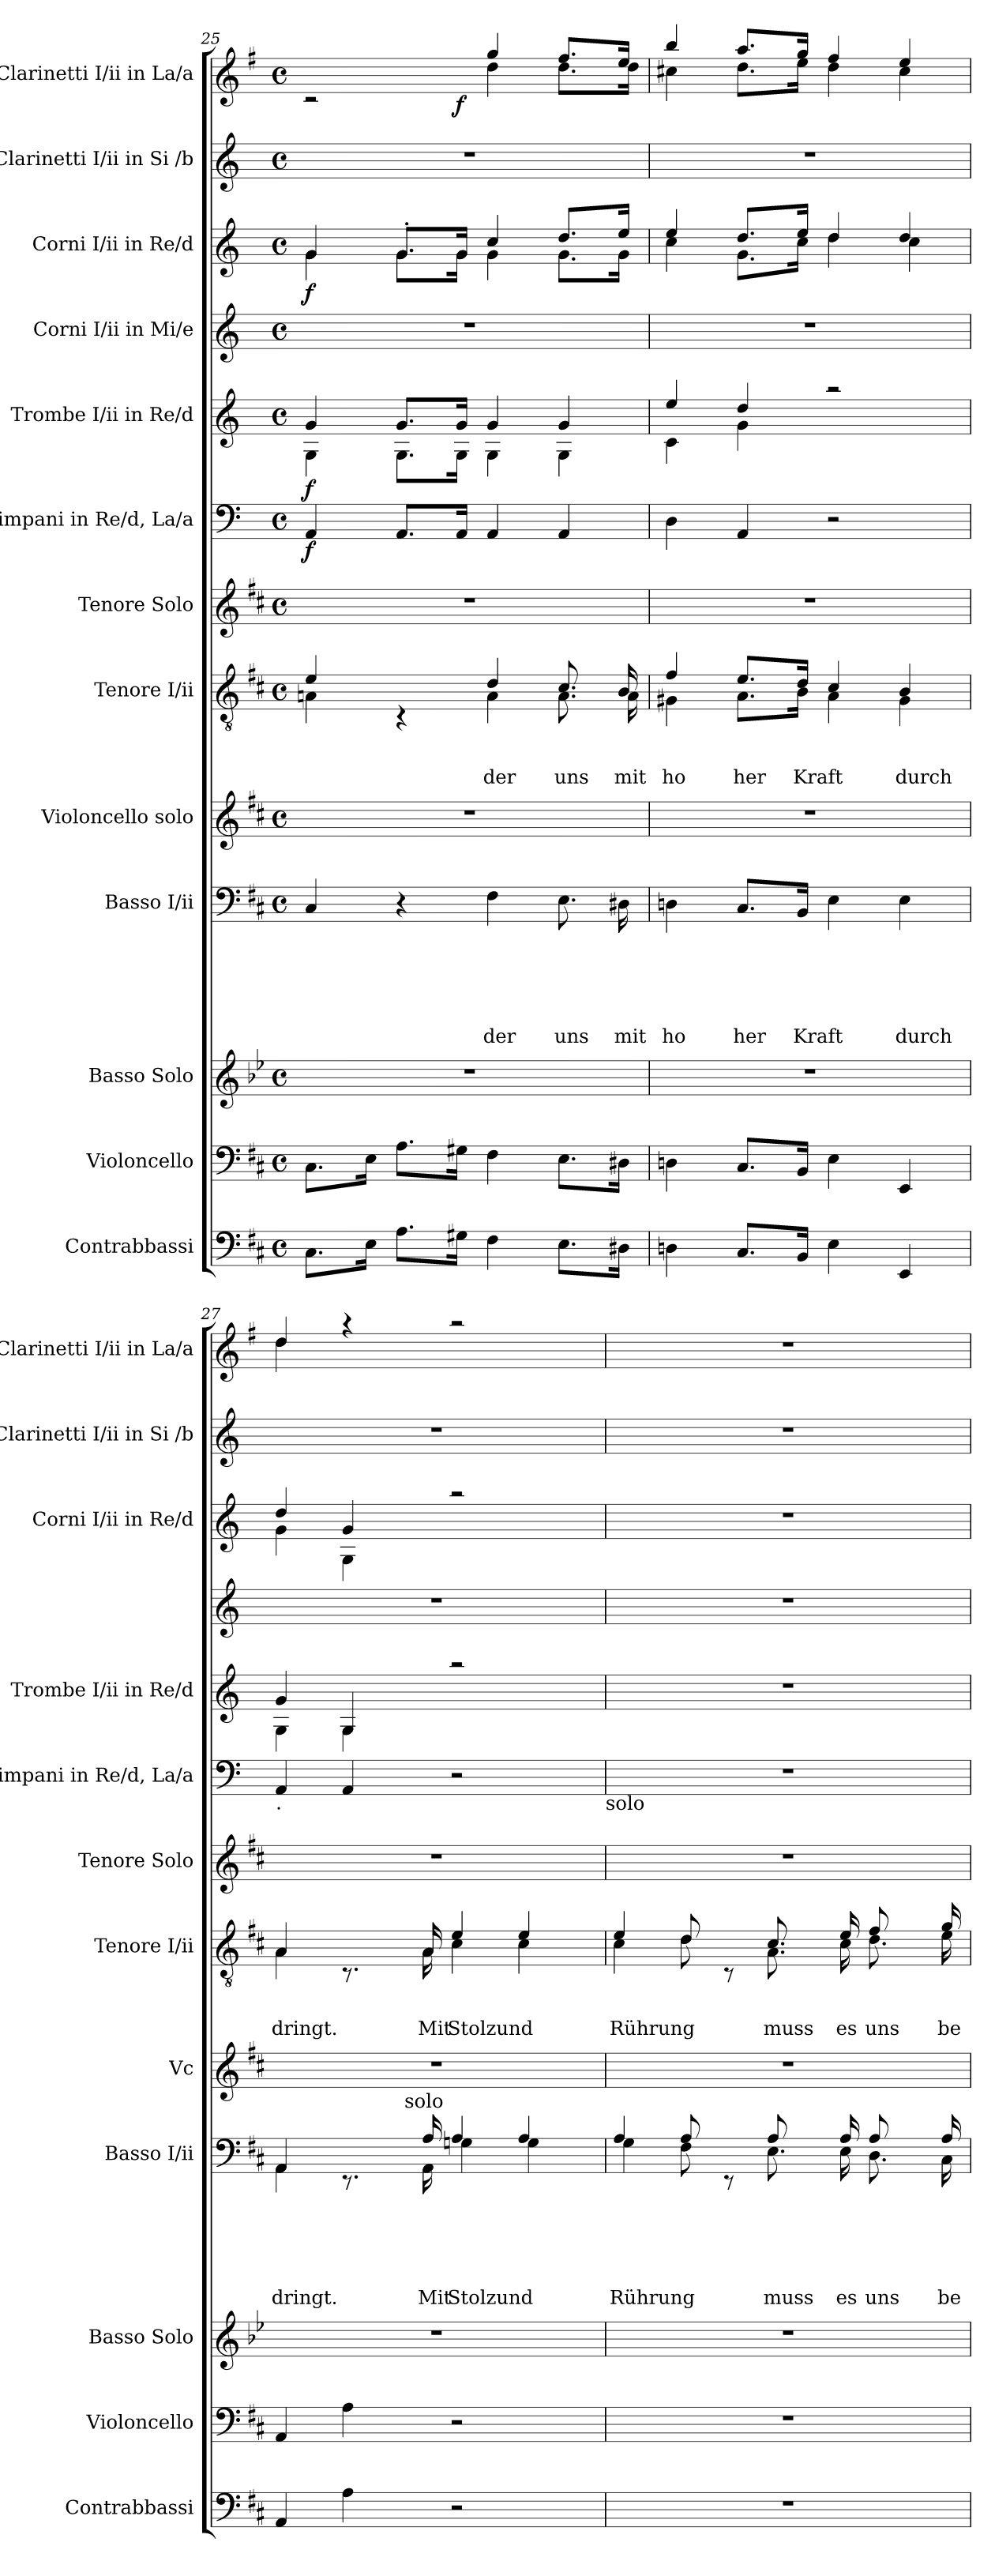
**kern	**kern	**kern	**kern	**text	**text	**text	**text	**text	**text	**kern	**kern	**text	**text	**text	**kern	**kern	**dynam	**kern	**dynam	**kern	**kern	**dynam	**kern	**kern	**dynam
*part13	*part12	*part11	*part10	*part10	*part10	*part10	*part10	*part10	*part10	*part9	*part8	*part8	*part8	*part8	*part7	*part6	*part6	*part5	*part5	*part4	*part3	*part3	*part2	*part1	*part1
*staff13	*staff12	*staff11	*staff10	*staff10	*staff10	*staff10	*staff10	*staff10	*staff10	*staff9	*staff8	*staff8	*staff8	*staff8	*staff7	*staff6	*staff6	*staff5	*staff5	*staff4	*staff3	*staff3	*staff2	*staff1	*staff1
*I"Contrabbassi	*I"Violoncello	*I"Basso Solo	*I"Basso I/ii	*	*	*	*	*	*	*I"Violoncello solo	*I"Tenore I/ii	*	*	*	*I"Tenore Solo	*I"Timpani in Re/d, La/a	*	*I"Trombe I/ii in Re/d	*	*I"Corni I/ii in Mi/e	*I"Corni I/ii in Re/d	*	*I"Clarinetti I/ii in Si /b	*I"Clarinetti I/ii in La/a	*
*I'Contrabbassi	*I'Violoncello	*I'Basso Solo	*I'Basso I/ii	*	*	*	*	*	*	*I'Vc	*I'Tenore I/ii	*	*	*	*I'Tenore Solo	*I'Timpani in Re/d, La/a	*	*I'Trombe I/ii in Re/d	*	*	*I'Corni I/ii in Re/d	*	*I'Clarinetti I/ii in Si /b	*I'Clarinetti I/ii in La/a	*
*clefF4	*clefF4	*clefG2	*clefF4	*	*	*	*	*	*	*clefG2	*clefGv2	*	*	*	*clefG2	*clefF4	*	*clefG2	*	*clefG2	*clefG2	*	*clefG2	*clefG2	*
*ITrd-2c-3	*ITrd-2c-3	*ITrd3c5	*ITrd-2c-3	*	*	*	*	*	*	*ITrd-2c-3	*ITrd-2c-3	*	*	*	*ITrd-2c-3	*ITrd-3c-5	*	*ITrd-3c-5	*	*ITrd4c7	*ITrd-3c-5	*	*ITrd-3c-5	*ITrd1c2	*
*k[b-]	*k[b-]	*k[b-]	*k[b-]	*	*	*	*	*	*	*k[b-]	*k[b-]	*	*	*	*k[b-]	*k[b-]	*	*k[b-]	*	*k[b-]	*k[b-]	*	*k[b-]	*k[b-]	*
*F:	*F:	*F:	*F:	*	*	*	*	*	*	*F:	*F:	*	*	*	*F:	*F:	*	*F:	*	*F:	*F:	*	*F:	*F:	*
*M4/4	*M4/4	*M4/4	*M4/4	*	*	*	*	*	*	*M4/4	*M4/4	*	*	*	*M4/4	*M4/4	*	*M4/4	*	*M4/4	*M4/4	*	*M4/4	*M4/4	*
*met(c)	*met(c)	*met(c)	*met(c)	*	*	*	*	*	*	*met(c)	*met(c)	*	*	*	*met(c)	*met(c)	*	*met(c)	*	*met(c)	*met(c)	*	*met(c)	*met(c)	*
=25	=25	=25	=25	=25	=25	=25	=25	=25	=25	=25	=25	=25	=25	=25	=25	=25	=25	=25	=25	=25	=25	=25	=25	=25	=25
*	*	*	*	*	*	*	*	*	*	*	*^	*	*	*	*	*	*	*^	*	*	*^	*	*	*^	*
!	!	!	!	!	!	!	!	!	!	!	!	!	!	!	!	!	!	!LO:DY:b	!	!	!LO:DY:b	!	!	!	!LO:DY:b	!	!	!	!
*	*	*	*	*	*	*	*	*	*	*	*	*	*	*	*	*	*	*	*	*	*	*	*	*	*	*	*	*^	*
8.E\L	8.E\L	1r	4E/	.	.	.	.	.	.	1r	4g/	4cn\	.	.	.	1r	4D/	f	4cc/	4c\	f	1r	4cc/	4cc\	f	1r	2ryy	2rc	4..ryy	.
16G\Jk	16G\Jk	.	.	.	.	.	.	.	.	.	.	.	.	.	.	.	.	.	.	.	.	.	.	.	.	.	.	.	.	.
8.c\L	8.c\L	.	4r	.	.	.	.	.	.	.	4ryy	4rC	.	.	.	.	8.D/L	.	8.cc/L	8.c\L	.	.	8.cc'>/L	8.cc\L	.	.	.	.	.	.
!	!	!	!	!	!	!	!	!	!	!	!	!	!	!	!	!	!	!	!	!	!	!	!	!	!	!	!	!	!	!LO:DY:b
16Bn\Jk	16Bn\Jk	.	.	.	.	.	.	.	.	.	.	.	.	.	.	.	16D/Jk	.	16cc/Jk	16c\Jk	.	.	16cc/Jk	16cc\Jk	.	.	.	.	2ryy	f
!	!	!	!	!	!	!	!	!	!LO:LY:b	!	!	!	!	!	!LO:LY:b	!	!	!	!	!	!	!	!	!	!	!	!	!	!	!
4A\	4A\	.	4A\	.	.	.	.	.	der	.	4f/	4c\	.	.	der	.	4D/	.	4cc/	4c\	.	.	4ff/	4cc\	.	.	4ff/	4cc\	.	.
!	!	!	!	!	!	!	!	!	!LO:LY:b	!	!	!	!	!	!LO:LY:b	!	!	!	!	!	!	!	!	!	!	!	!	!	!	!
8.G\L	8.G\L	.	8.G\	.	.	.	.	.	uns	.	8.e/	8.c\	.	.	uns	.	4D/	.	4cc/	4c\	.	.	8.gg/L	8.cc\L	.	.	8.ee/L	8.cc\L	.	.
!	!	!	!	!	!	!	!	!	!LO:LY:b	!	!	!	!	!	!LO:LY:b	!	!	!	!	!	!	!	!	!	!	!	!	!	!	!
16F#X\Jk	16F#X\Jk	.	16F#X\	.	.	.	.	.	mit	.	16d/	16c\	.	.	mit	.	.	.	.	.	.	.	16aa/Jk	16cc\Jk	.	.	16dd/Jk	16cc\Jk	16ryy	.
=26	=26	=26	=26	=26	=26	=26	=26	=26	=26	=26	=26	=26	=26	=26	=26	=26	=26	=26	=26	=26	=26	=26	=26	=26	=26	=26	=26	=26	=26	=26
!	!	!	!	!	!	!	!	!	!LO:LY:b	!	!	!	!	!	!LO:LY:b	!	!	!	!	!	!	!	!	!	!	!	!	!	!	!
*	*	*	*	*	*	*	*	*	*	*	*	*	*	*	*	*	*	*	*	*	*	*	*	*	*	*	*	*v	*v	*
4Fn\	4Fn\	1r	4Fn\	.	.	.	.	.	ho	1r	4a/	4Bn\	.	.	ho	1r	4G\	.	4aa/	4f\	.	1r	4aa/	4ff\	.	1r	4aa/	4bn\	.
!	!	!	!	!	!	!	!	!	!LO:LY:b	!	!	!	!	!	!LO:LY:b	!	!	!	!	!	!	!	!	!	!	!	!	!	!
8.E/L	8.E/L	.	8.E/L	.	.	.	.	.	her	.	8.g/L	8.c\L	.	.	her	.	4D/	.	4gg/	4cc\	.	.	8.gg/L	8.cc\L	.	.	8.gg/L	8.cc\L	.
!	!	!	!	!	!	!	!	!	!LO:LY:b	!	!	!	!	!	!LO:LY:b	!	!	!	!	!	!	!	!	!	!	!	!	!	!
16D/Jk	16D/Jk	.	16D/Jk	.	.	.	.	.	Kraft	.	16f/Jk	16d\Jk	.	.	Kraft	.	.	.	.	.	.	.	16aa/Jk	16ff\Jk	.	.	16ff/Jk	16dd\Jk	.
4G\	4G\	.	4G\	.	.	.	.	.	.	.	4e/	4c\	.	.	.	.	2r	.	2raa	2ryy	.	.	4gg/	4gg\	.	.	4ee/	4cc\	.
!	!	!	!	!	!	!	!	!	!LO:LY:b	!	!	!	!	!	!LO:LY:b	!	!	!	!	!	!	!	!	!	!	!	!	!	!
4GG/	4GG/	.	4G\	.	.	.	.	.	durch	.	4d/	4B\	.	.	durch	.	.	.	.	.	.	.	4gg/	4ff\	.	.	4dd>/	4b\	.
!!LO:LB:g=z	!!
=27	=27	=27	=27	=27	=27	=27	=27	=27	=27	=27	=27	=27	=27	=27	=27	=27	=27	=27	=27	=27	=27	=27	=27	=27	=27	=27	=27	=27	=27
!	!	!	!	!	!	!	!	!	!	!	!	!	!	!	!	!	!LO:TX:b:t=.	!	!	!	!	!	!	!	!	!	!	!	!
!	!	!	!	!	!	!	!	!	!LO:LY:b	!	!	!	!	!	!LO:LY:b	!	!	!	!	!	!	!	!	!	!	!	!	!	!
*	*	*	*^	*	*	*	*	*	*	*	*	*	*	*	*	*	*	*	*	*	*	*	*	*	*	*	*	*	*
*	*	*	*	*^	*	*	*	*	*	*	*	*	*	*	*	*	*	*	*	*	*	*	*	*	*	*	*	*	*	*
4C/	4C/	1r	4C/	4C\	4ryy	.	.	.	.	.	dringt.	1r	4c/	4c\	.	.	dringt.	1r	4D/	.	4cc/	4c\	.	1r	4gg/	4cc\	.	1r	4cc/	4cc\	.
4c\	4c\	.	8.ryy	8.rEE	8ryy	.	.	.	.	.	.	.	8.ryy	8.rC	.	.	.	.	4D/	.	4c/	4c\	.	.	4cc/	4c\	.	.	4raa	2.ryy	.
.	.	.	.	.	32ryy	.	.	.	.	.	.	.	.	.	.	.	.	.	.	.	.	.	.	.	.	.	.	.	.	.	.
!	!	!	!	!	!LO:TX:a:t=solo	!	!	!	!	!	!	!	!	!	!	!	!	!	!	!	!	!	!	!	!	!	!	!	!	!	!
.	.	.	.	.	2ryy	.	.	.	.	.	.	.	.	.	.	.	.	.	.	.	.	.	.	.	.	.	.	.	.	.	.
!	!	!	!	!	!	!	!	!	!	!	!LO:LY:b	!	!	!	!	!	!LO:LY:b	!	!	!	!	!	!	!	!	!	!	!	!	!	!
.	.	.	16c/	16C\	.	.	.	.	.	.	Mit	.	16c/	16c\	.	.	Mit	.	.	.	.	.	.	.	.	.	.	.	.	.	.
!	!	!	!	!	!	!	!	!	!	!	!LO:LY:b	!	!	!	!	!	!LO:LY:b	!	!	!	!	!	!	!	!	!	!	!	!	!	!
2r	2r	.	4c/	4B-X\	.	.	.	.	.	.	Stolzund	.	4g/	4e\	.	.	Stolzund	.	2r	.	2raa	2ryy	.	.	2raa	2ryy	.	.	2raa	.	.
.	.	.	4c/	4B-\	.	.	.	.	.	.	.	.	4g/	4e\	.	.	.	.	.	.	.	.	.	.	.	.	.	.	.	.	.
.	.	.	.	.	16.ryy	.	.	.	.	.	.	.	.	.	.	.	.	.	.	.	.	.	.	.	.	.	.	.	.	.	.
!	!	!	!	!	!	!	!	!	!	!	!	!	!	!	!	!	!	!	!LO:TX:b:t=solo	!	!	!	!	!	!	!	!	!	!	!	!
=28	=28	=28	=28	=28	=28	=28	=28	=28	=28	=28	=28	=28	=28	=28	=28	=28	=28	=28	=28	=28	=28	=28	=28	=28	=28	=28	=28	=28	=28	=28	=28
!	!	!	!	!	!	!	!	!	!	!	!LO:LY:b	!	!	!	!	!	!LO:LY:b	!	!	!	!	!	!	!	!	!	!	!	!	!	!
*	*	*	*	*v	*v	*	*	*	*	*	*	*	*	*	*	*	*	*	*	*	*v	*v	*	*	*v	*v	*	*	*v	*v	*
1r	1r	1r	4c/	4B-\	.	.	.	.	.	Rührung	1r	4g/	4e\	.	.	Rührung	1r	1r	.	1r	.	1r	1r	.	1r	1r	.
.	.	.	8c/	8A\	.	.	.	.	.	.	.	8f/	8f\	.	.	.	.	.	.	.	.	.	.	.	.	.	.
.	.	.	8ryy	8rEE	.	.	.	.	.	.	.	8ryy	8rC	.	.	.	.	.	.	.	.	.	.	.	.	.	.
!	!	!	!	!	!	!	!	!	!	!LO:LY:b	!	!	!	!	!	!LO:LY:b	!	!	!	!	!	!	!	!	!	!	!
.	.	.	8c/	8.G\	.	.	.	.	.	muss	.	8.e/	8.c\	.	.	muss	.	.	.	.	.	.	.	.	.	.	.
.	.	.	16ryy	.	.	.	.	.	.	.	.	.	.	.	.	.	.	.	.	.	.	.	.	.	.	.	.
!	!	!	!	!	!	!	!	!	!	!LO:LY:b	!	!	!	!	!	!LO:LY:b	!	!	!	!	!	!	!	!	!	!	!
.	.	.	16c/	16G\	.	.	.	.	.	es	.	16g/	16e\	.	.	es	.	.	.	.	.	.	.	.	.	.	.
!	!	!	!	!	!	!	!	!	!	!LO:LY:b	!	!	!	!	!	!LO:LY:b	!	!	!	!	!	!	!	!	!	!	!
.	.	.	8c/	8.F\	.	.	.	.	.	uns	.	8a/	8.f\	.	.	uns	.	.	.	.	.	.	.	.	.	.	.
.	.	.	16ryy	.	.	.	.	.	.	.	.	16ryy	.	.	.	.	.	.	.	.	.	.	.	.	.	.	.
!	!	!	!	!	!	!	!	!	!	!LO:LY:b	!	!	!	!	!	!LO:LY:b	!	!	!	!	!	!	!	!	!	!	!
.	.	.	16c/	16E\	.	.	.	.	.	be-	.	16b-/	16g\	.	.	be-	.	.	.	.	.	.	.	.	.	.	.
*	*	*	*v	*v	*	*	*	*	*	*	*	*v	*v	*	*	*	*	*	*	*	*	*	*	*	*	*	*
=	=	=	=	=	=	=	=	=	=	=	=	=	=	=	=	=	=	=	=	=	=	=	=	=	=
*-	*-	*-	*-	*-	*-	*-	*-	*-	*-	*-	*-	*-	*-	*-	*-	*-	*-	*-	*-	*-	*-	*-	*-	*-	*-
